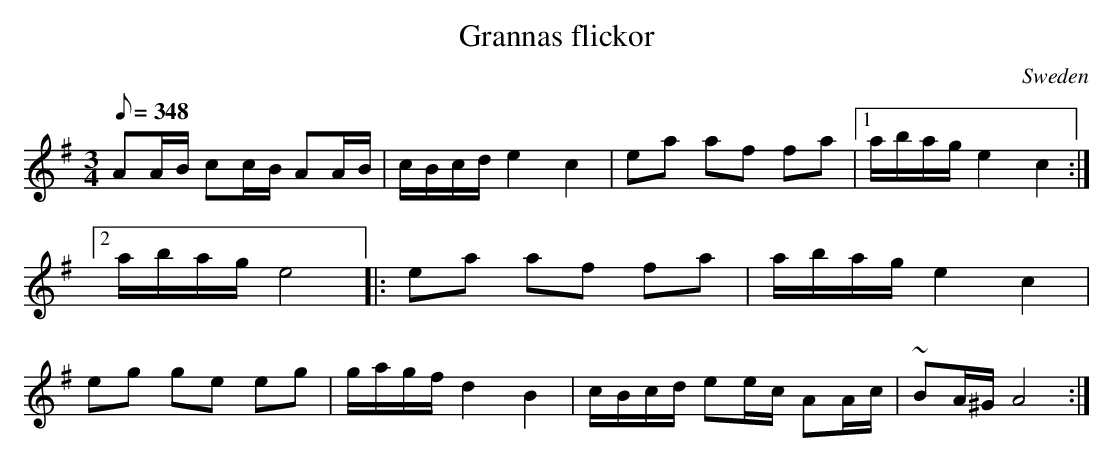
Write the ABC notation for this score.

X:1
T:Grannas flickor
L:1/16
M:3/4
O:Sweden
Q:1/8=348
K:A dorian
A2AB c2cB A2AB | cBcd e4 c4|\
e2a2 a2f2 f2a2 |1 abag e4 c4 :|2 abag e8 |:\
e2a2 a2f2 f2a2 | abag e4 c4 |\
e2g2 g2e2 e2g2 | gagf d4 B4 |\
cBcd e2ec A2Ac | ~B2A^G A8:|
